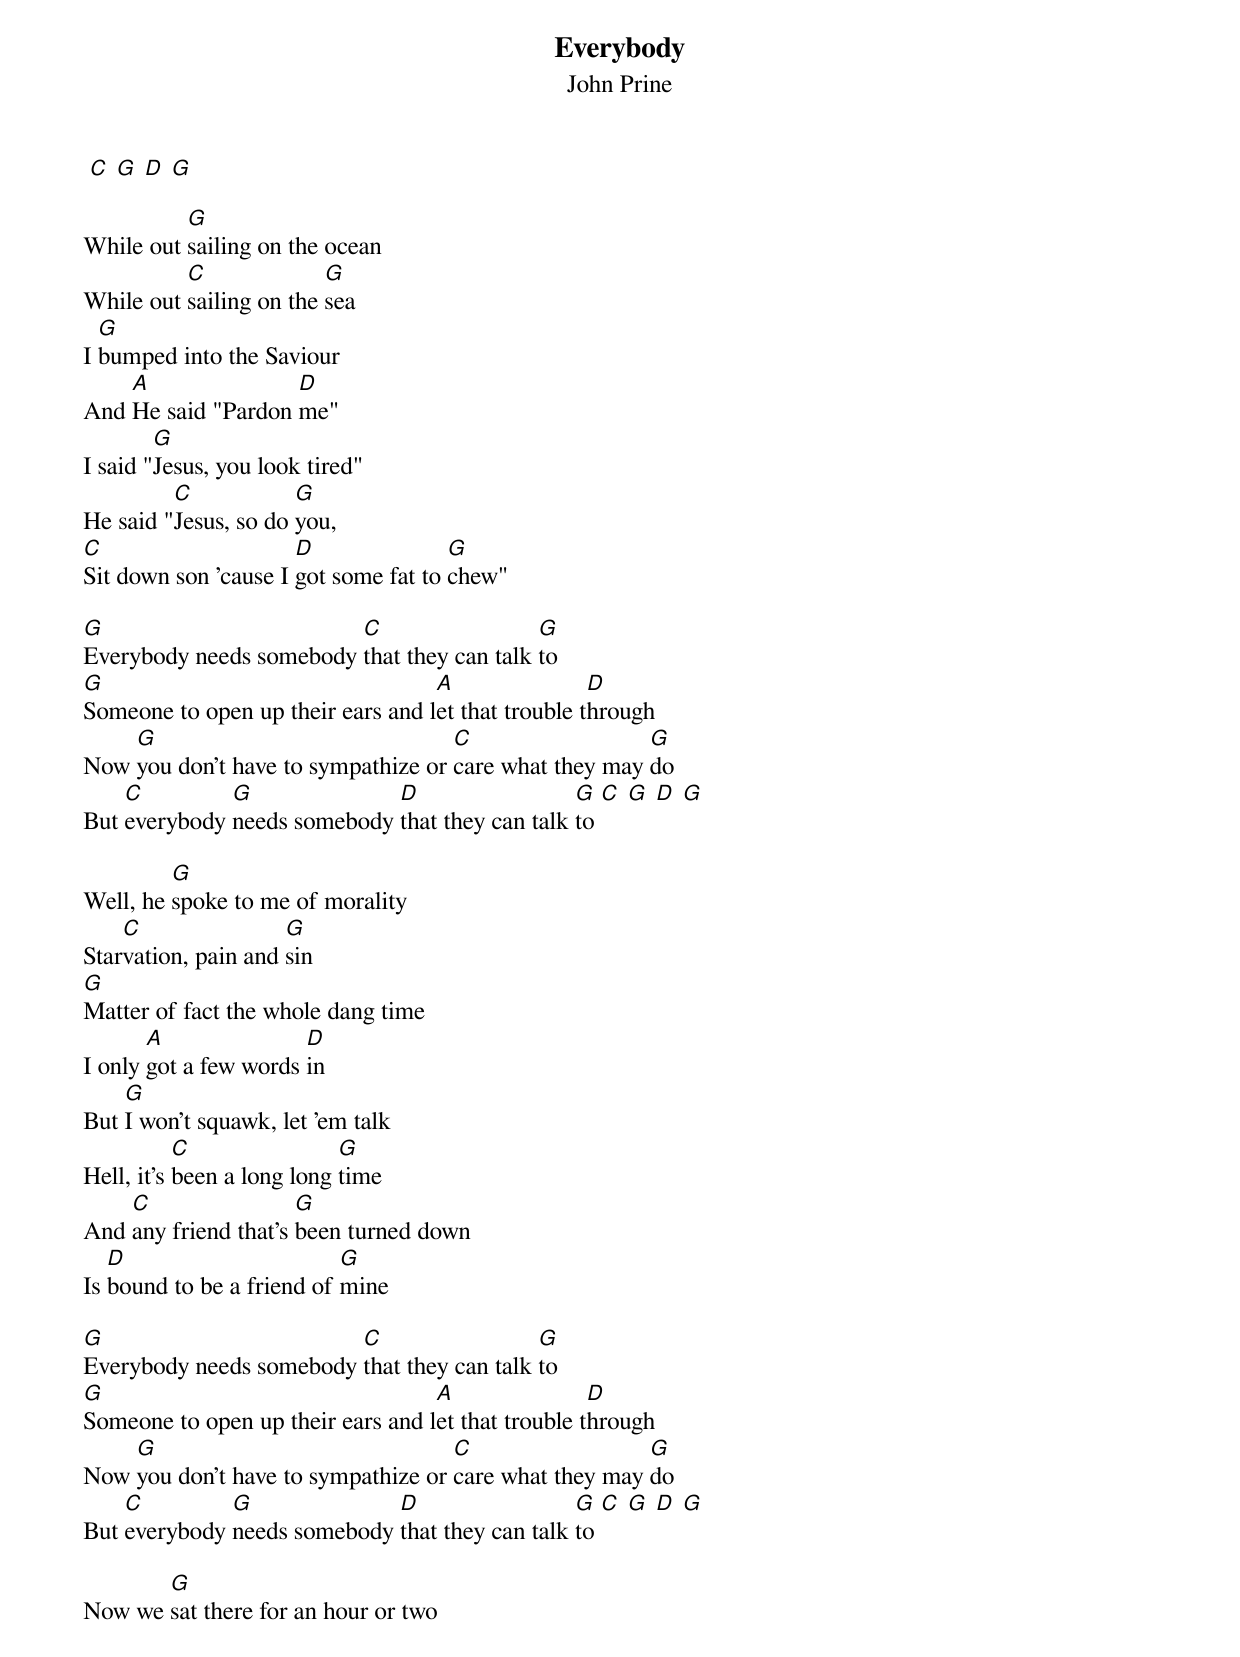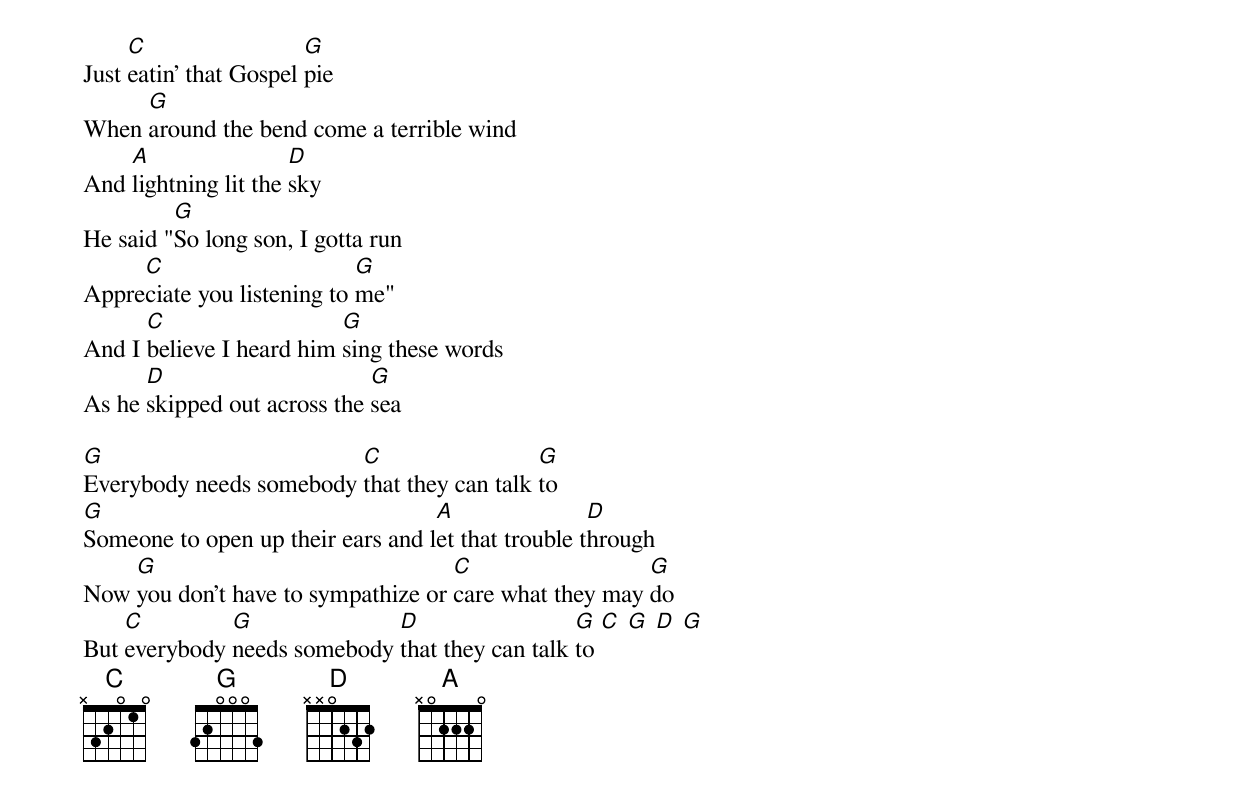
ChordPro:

{title: Everybody}
{subtitle: John Prine}
 [C] [G] [D] [G]

While out [G]sailing on the ocean
While out [C]sailing on the [G]sea
I [G]bumped into the Saviour
And [A]He said "Pardon [D]me"
I said "[G]Jesus, you look tired"
He said "[C]Jesus, so do [G]you,
[C]Sit down son 'cause I [D]got some fat to [G]chew"

[G]Everybody needs somebody [C]that they can talk [G]to
[G]Someone to open up their ears and l[A]et that trouble t[D]hrough
Now [G]you don't have to sympathize or [C]care what they may [G]do
But [C]everybody [G]needs somebody [D]that they can talk [G]to [C] [G] [D] [G]

Well, he [G]spoke to me of morality
Star[C]vation, pain and [G]sin
[G]Matter of fact the whole dang time
I only [A]got a few words [D]in
But [G]I won't squawk, let 'em talk
Hell, it's [C]been a long long [G]time
And [C]any friend that's [G]been turned down
Is [D]bound to be a friend of [G]mine

[G]Everybody needs somebody [C]that they can talk [G]to
[G]Someone to open up their ears and l[A]et that trouble t[D]hrough
Now [G]you don't have to sympathize or [C]care what they may [G]do
But [C]everybody [G]needs somebody [D]that they can talk [G]to [C] [G] [D] [G]

Now we [G]sat there for an hour or two
Just [C]eatin' that Gospel [G]pie
When [G]around the bend come a terrible wind
And [A]lightning lit the [D]sky
He said "[G]So long son, I gotta run
Appre[C]ciate you listening to [G]me"
And I [C]believe I heard him [G]sing these words
As he [D]skipped out across the [G]sea

[G]Everybody needs somebody [C]that they can talk [G]to
[G]Someone to open up their ears and l[A]et that trouble t[D]hrough
Now [G]you don't have to sympathize or [C]care what they may [G]do
But [C]everybody [G]needs somebody [D]that they can talk [G]to [C] [G] [D] [G]
